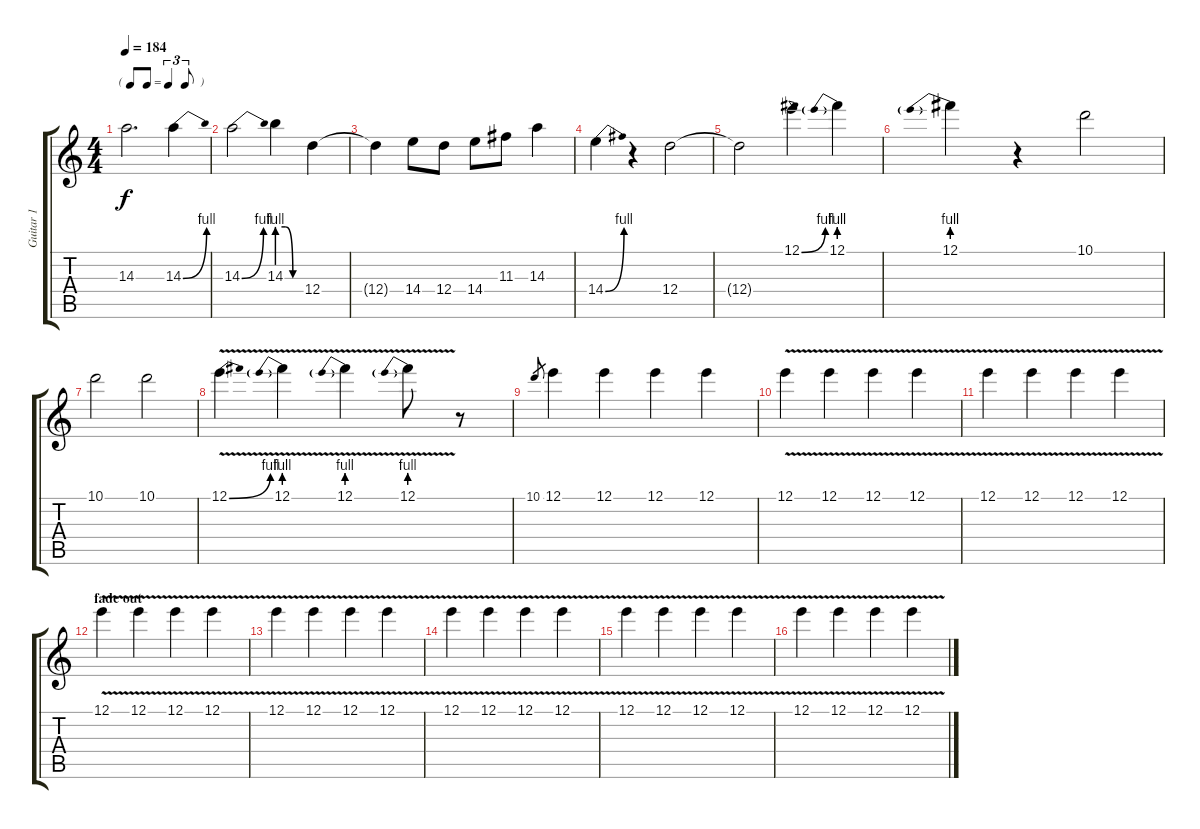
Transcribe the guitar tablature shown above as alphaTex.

\track ("Guitar 1" "Guitar 1") {instrument electricguitarjazz}
\staff {score tabs}
\tuning (E4 B3 G3 D3 A2 E2) {hide}
\ts (4 4)
\tf triplet8th
\tempo 184
\clef g2
\ks c
14.3{t}.2{d dy f} 14.3{be (bend 0 0 60 4)}.4 |
14.3{be (bend 0 0 60 4)}.2 14.3{be (custom 0 4 20 4 40 0 60 0)}.4 12.4.4 |
12.4{t}.4 14.4.8 12.4.8 14.4.8 11.3.8 14.3.4 |
\section ("" "")
14.4{be (bend 0 0 60 4)}.4 r.4 12.4.2 |
12.4{t}.2 12.1{be (bend 0 0 60 4)}.4 12.1{be (prebend 0 4 60 4)}.4 |
12.1{be (prebend 0 4 60 4)}.4 r.4 10.1.2 |
10.1.2 10.1.2 |
12.1{be (bend 0 0 60 4) v}.4 12.1{be (prebend 0 4 60 4) v}.4 12.1{be (prebend 0 4 60 4) v}.4 12.1{be (prebend 0 4 60 4) v}.8 r.8 |
10.1.8{gr} 12.1.4 12.1.4 12.1.4 12.1.4 |
12.1{v}.4 12.1{v}.4 12.1{v}.4 12.1{v}.4 |
12.1{v}.4 12.1{v}.4 12.1{v}.4 12.1{v}.4 |
\section ("" "fade out")
12.1{v}.4{volume 9} 12.1{v}.4 12.1{v}.4 12.1{v}.4 |
12.1{v}.4 12.1{v}.4 12.1{v}.4 12.1{v}.4 |
12.1{v}.4{volume 8} 12.1{v}.4 12.1{v}.4 12.1{v}.4 |
12.1{v}.4 12.1{v}.4 12.1{v}.4 12.1{v}.4 |
12.1{v}.4{volume 6} 12.1{v}.4 12.1{v}.4 12.1{v}.4
